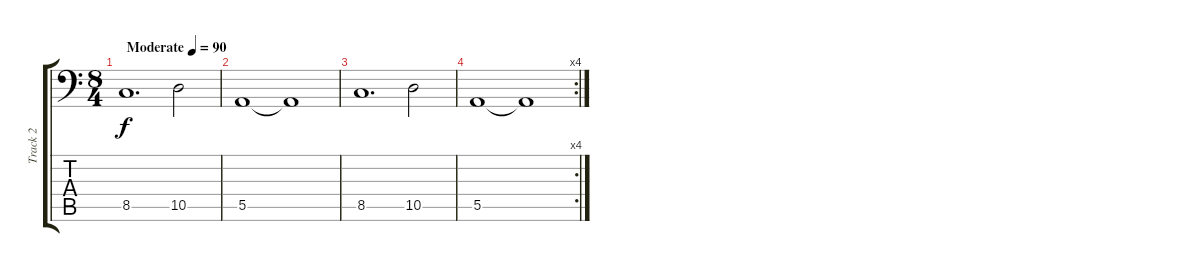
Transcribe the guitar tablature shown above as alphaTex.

\track ("Track 2" "Track 2") {instrument electricbassfinger}
\staff {score tabs}
\tuning (C3 G2 D2 A1 E1 B0) {hide}
\ts (8 4)
\tempo (90 "Moderate")
\clef f4
\ks c
8.5.1{d dy f instrument electricbassfinger} 10.5.2 |
5.5.1 5.5{t}.1 |
8.5.1{d} 10.5.2 |
\rc 4
5.5.1 5.5{t}.1
